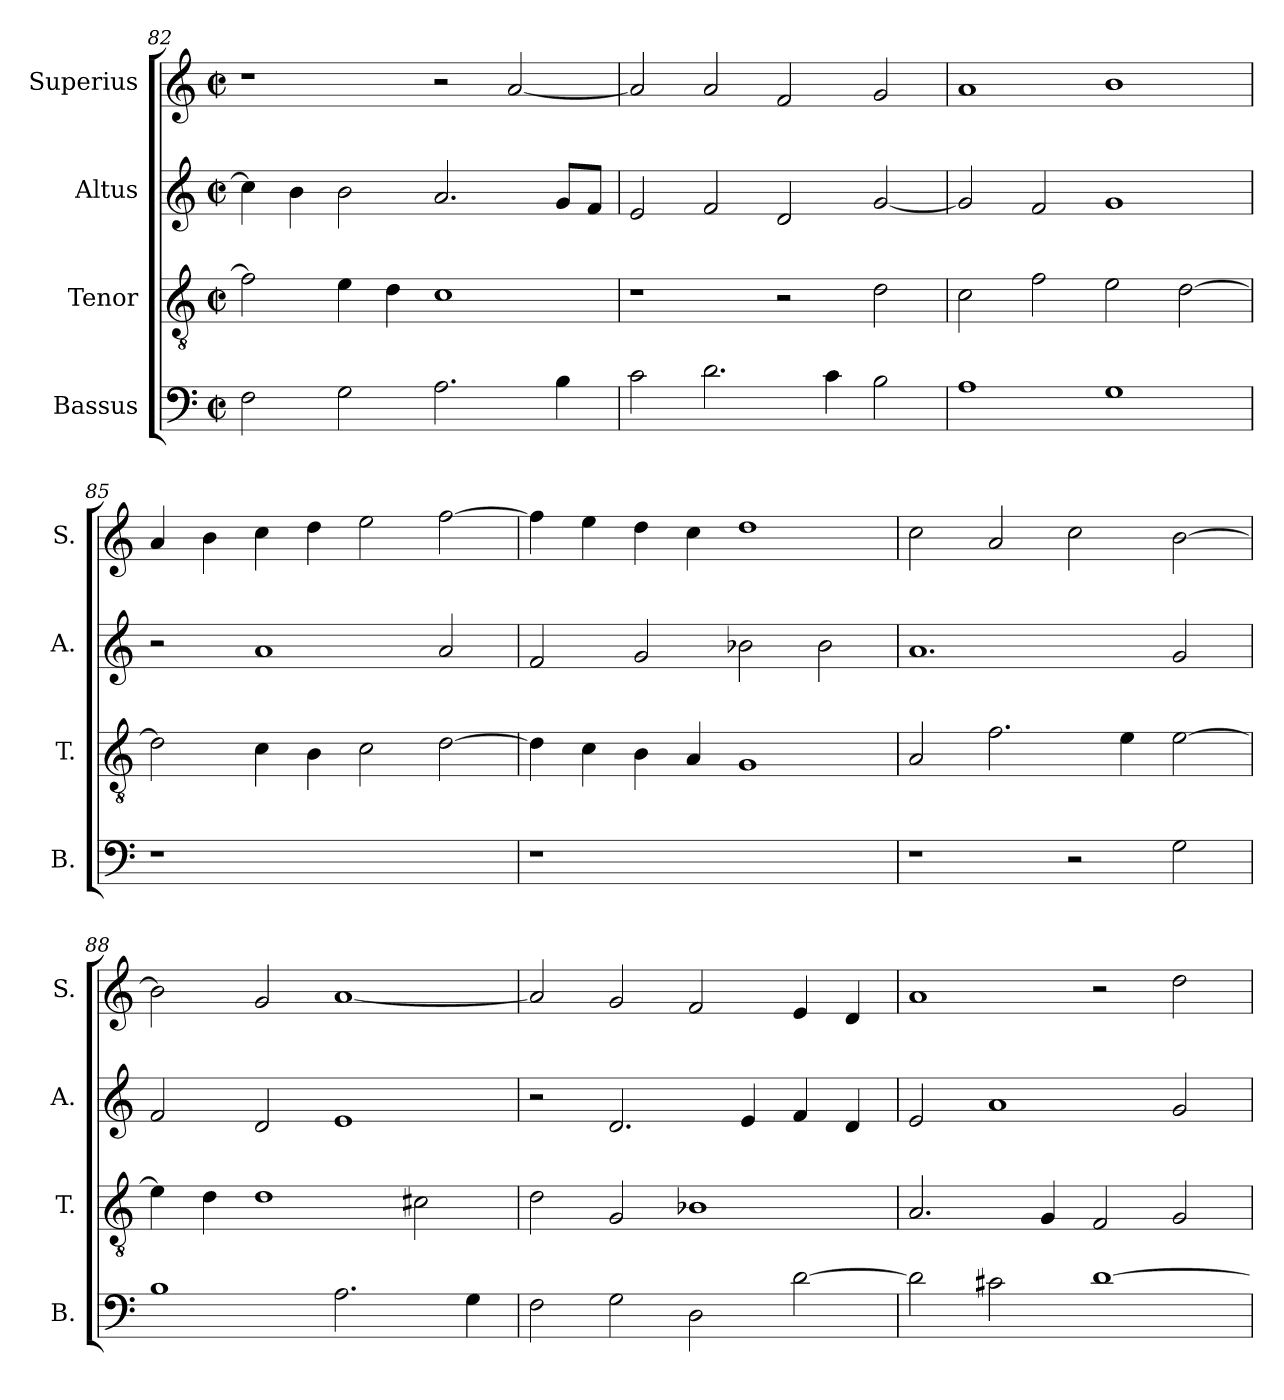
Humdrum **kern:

**kern	**kern	**kern	**kern
*part4	*part3	*part2	*part1
*staff4	*staff3	*staff2	*staff1
*I"Bassus	*I"Tenor	*I"Altus	*I"Superius
*I'B.	*I'T.	*I'A.	*I'S.
*clefF4	*clefGv2	*clefG2	*clefG2
*	*ITrd7c12	*	*
*k[]	*k[]	*k[]	*k[]
*C:	*C:	*C:	*C:
*M2/2	*M2/2	*M2/2	*M2/2
*met(c|)	*met(c|)	*met(c|)	*met(c|)
=82	=82	=82	=82
2Fi\	2Fi\]	4cci\]	1r
.	.	4bi\	.
2Gi\	4Ei\	2bi\	.
.	4Di\	.	.
2.Ai\	1Ci	2.ai/	2r
.	.	.	[<2ai/
4Bi\	.	8gi/L	.
.	.	8fi/J	.
=83	=83	=83	=83
2ci\	1r	2ei/	2ai/]
2.di\	.	2fi/	2ai/
.	2r	2di/	2fi/
4ci\	.	.	.
2Bi\	2Di\	[<2gi/	2gi/
=84	=84	=84	=84
1Ai	2Ci\	2gi/]	1ai
.	2Fi\	2fi/	.
1Gi	2Ei\	1gi	1bi
.	[>2Di\	.	.
!!LO:PB:g=z
=85	=85	=85	=85
!LO:N:vis=1	!	!	!
1r	2Di\]	2r	4ai/
.	.	.	4bi\
.	4Ci\	1ai	4cci\
.	4BBi\	.	4ddi\
1ryy	2Ci\	.	2eei\
.	[>2Di\	2ai/	[>2ffi\
=86	=86	=86	=86
!LO:N:vis=1	!	!	!
1r	4Di\]	2fi/	4ffi\]
.	4Ci\	.	4eei\
.	4BBi\	2gi/	4ddi\
.	4AAi/	.	4cci\
1ryy	1GGi	2b-Xi\	1ddi
.	.	2b-i\	.
=87	=87	=87	=87
1r	2AAi/	1.ai	2cci\
.	2.Fi\	.	2ai/
2r	.	.	2cci\
.	4Ei\	.	.
2Gi\	[>2Ei\	2gi/	[>2bi\
=88	=88	=88	=88
1Bi	4Ei\]	2fi/	2bi\]
.	4Di\	.	.
.	1Di	2di/	2gi/
2.Ai\	.	1ei	[<1ai
.	2C#Xi\	.	.
4Gi\	.	.	.
!!LO:LB:g=z
=89	=89	=89	=89
2Fi\	2Di\	2r	2ai/]
2Gi\	2GGi/	2.di/	2gi/
2Di\	1BB-Xi	.	2fi/
.	.	4ei/	.
[>2di\	.	4fi/	4ei/
.	.	4di/	4di/
=90	=90	=90	=90
2di\]	2.AAi/	2ei/	1ai
2c#Xi\	.	1ai	.
.	4GGi/	.	.
[>1di	2FFi/	.	2r
.	2GGi/	2gi/	2ddi\
=	=	=	=
*-	*-	*-	*-
